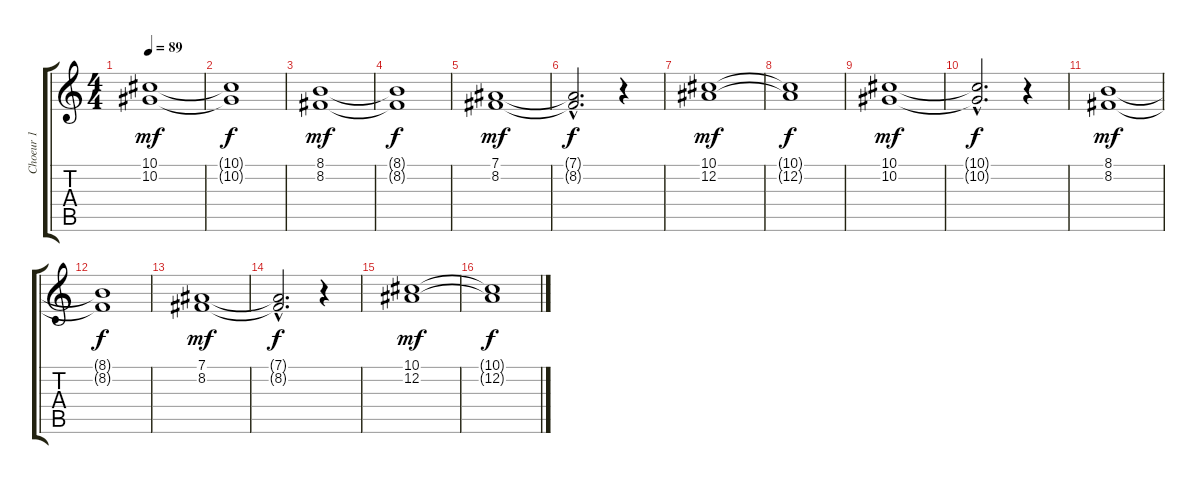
\track ("Choeur 1" "Choeur 1") {instrument choiraahs}
\staff {score tabs}
\tuning (Eb4 Bb3 Gb3 Db3 Ab2 Eb2) {hide}
\ts (4 4)
\tempo 89
\clef g2
\ks c
(10.1 10.2).1{dy mf} |
(10.1{t} 10.2{t}).1{dy f} |
(8.1 8.2).1{dy mf} |
(8.1{t} 8.2{t}).1{dy f} |
(7.1 8.2).1{dy mf} |
(7.1{hac t} 8.2{hac t}).2{d dy f} r.4 |
(10.1 12.2).1{dy mf} |
(10.1{t} 12.2{t}).1{dy f} |
(10.1 10.2).1{dy mf} |
(10.1{hac t} 10.2{hac t}).2{d dy f} r.4 |
(8.1 8.2).1{dy mf} |
(8.1{t} 8.2{t}).1{dy f} |
(7.1 8.2).1{dy mf} |
(7.1{hac t} 8.2{hac t}).2{d dy f} r.4 |
(10.1 12.2).1{dy mf} |
(10.1{t} 12.2{t}).1{dy f}
